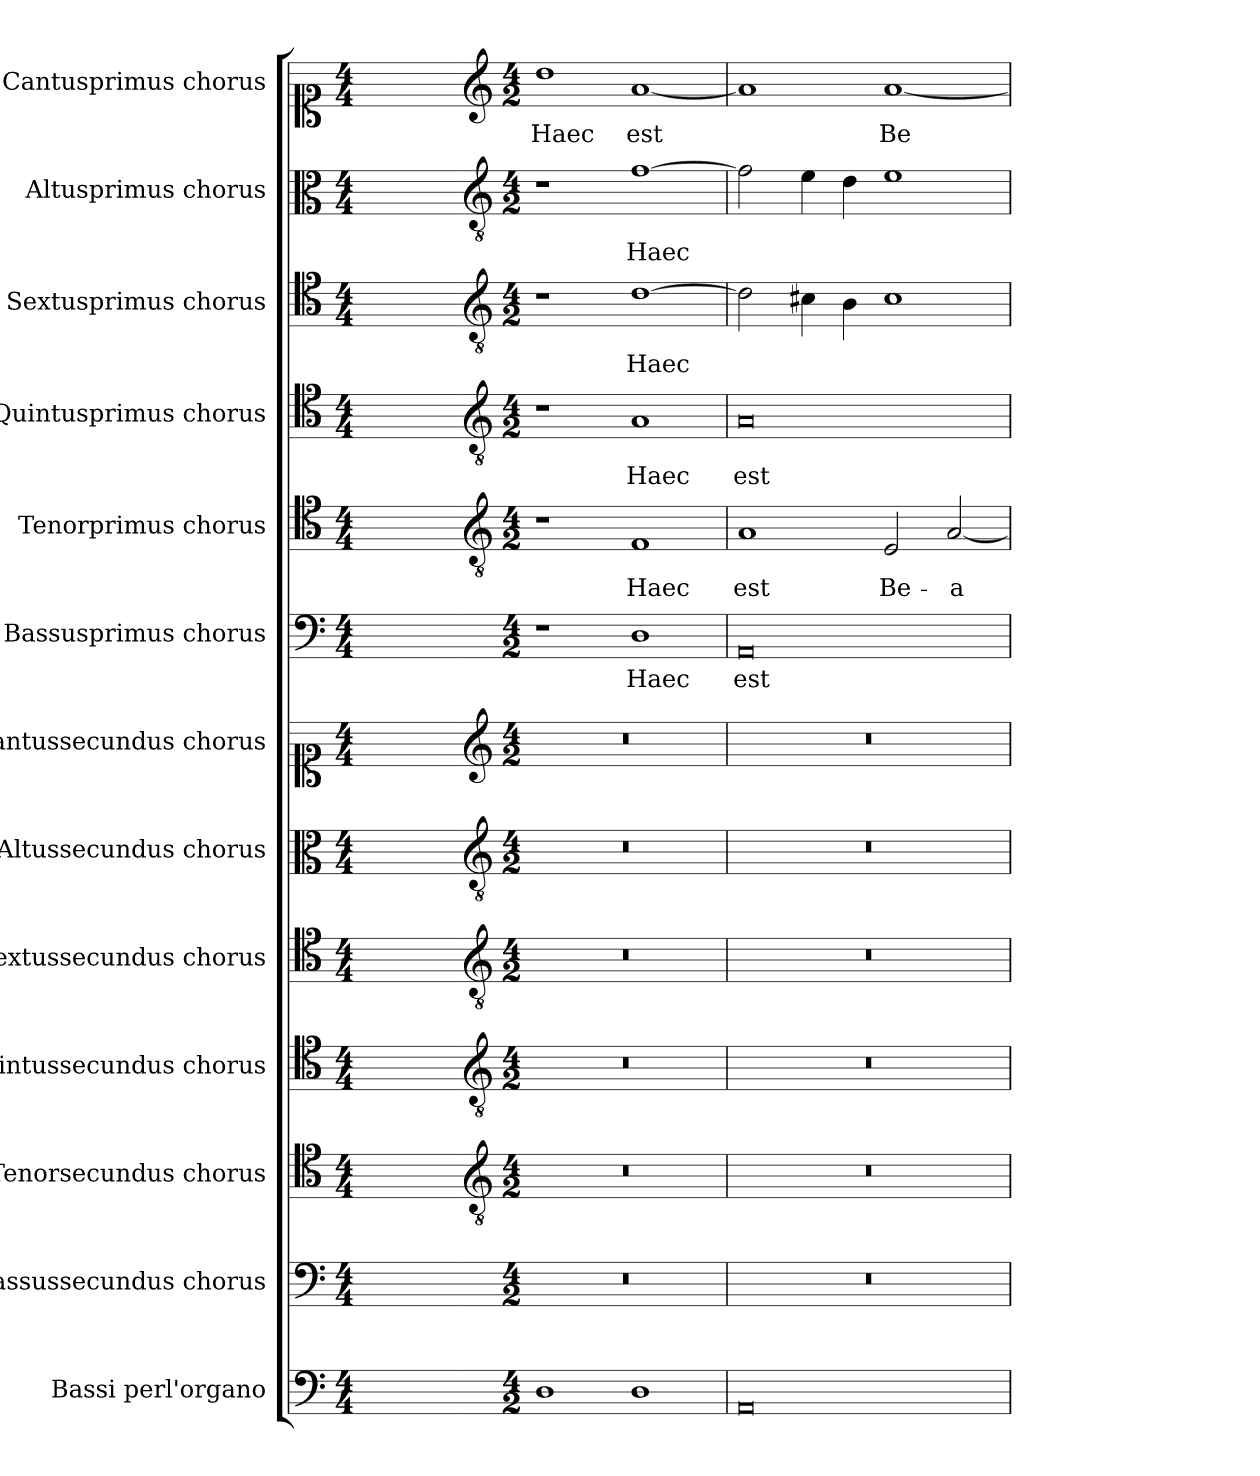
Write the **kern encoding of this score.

**kern	**kern	**kern	**kern	**kern	**kern	**kern	**kern	**text	**kern	**text	**kern	**text	**kern	**text	**kern	**text	**kern	**text
*part13	*part12	*part11	*part10	*part9	*part8	*part7	*part6	*part6	*part5	*part5	*part4	*part4	*part3	*part3	*part2	*part2	*part1	*part1
*staff13	*staff12	*staff11	*staff10	*staff9	*staff8	*staff7	*staff6	*staff6	*staff5	*staff5	*staff4	*staff4	*staff3	*staff3	*staff2	*staff2	*staff1	*staff1
*I"Bassi perl'organo	*I"Bassussecundus chorus	*I"Tenorsecundus chorus	*I"Quintussecundus chorus	*I"Sextussecundus chorus	*I"Altussecundus chorus	*I"Cantussecundus chorus	*I"Bassusprimus chorus	*	*I"Tenorprimus chorus	*	*I"Quintusprimus chorus	*	*I"Sextusprimus chorus	*	*I"Altusprimus chorus	*	*I"Cantusprimus chorus	*
*	*I'B.	*I'T.	*	*	*I'A.	*I'C.	*I'B.	*	*I'T.	*	*	*	*	*	*I'A.	*	*I'C.	*
*clefF4	*clefF4	*clefC4	*clefC4	*clefC4	*clefC3	*clefC1	*clefF4	*	*clefC4	*	*clefC4	*	*clefC4	*	*clefC3	*	*clefC1	*
*	*	*ITrd7c12	*ITrd7c12	*ITrd7c12	*ITrd7c12	*	*	*	*ITrd7c12	*	*ITrd7c12	*	*ITrd7c12	*	*ITrd7c12	*	*	*
*k[]	*k[]	*k[]	*k[]	*k[]	*k[]	*k[]	*k[]	*	*k[]	*	*k[]	*	*k[]	*	*k[]	*	*k[]	*
*C:	*C:	*C:	*C:	*C:	*C:	*C:	*C:	*	*C:	*	*C:	*	*C:	*	*C:	*	*C:	*
*M4/4	*M4/4	*M4/4	*M4/4	*M4/4	*M4/4	*M4/4	*M4/4	*	*M4/4	*	*M4/4	*	*M4/4	*	*M4/4	*	*M4/4	*
=1	=1	=1	=1	=1	=1	=1	=1	=1	=1	=1	=1	=1	=1	=1	=1	=1	=1	=1
1ryy	1ryy	1ryy	1ryy	1ryy	1ryy	1ryy	1ryy	.	1ryy	.	1ryy	.	1ryy	.	1ryy	.	1ryy	.
=2-	=2-	=2-	=2-	=2-	=2-	=2-	=2-	=2-	=2-	=2-	=2-	=2-	=2-	=2-	=2-	=2-	=2-	=2-
*	*	*clefGv2	*clefGv2	*clefGv2	*clefGv2	*clefG2	*	*	*clefGv2	*	*clefGv2	*	*clefGv2	*	*clefGv2	*	*clefG2	*
*M4/2	*M4/2	*M4/2	*M4/2	*M4/2	*M4/2	*M4/2	*M4/2	*	*M4/2	*	*M4/2	*	*M4/2	*	*M4/2	*	*M4/2	*
!	!LO:N:vis=1	!LO:N:vis=1	!LO:N:vis=1	!LO:N:vis=1	!LO:N:vis=1	!LO:N:vis=1	!	!	!	!	!	!	!	!	!	!	!	!LO:LY:b
1D	0r	0r	0r	0r	0r	0r	1r	.	1r	.	1r	.	1r	.	1r	.	1dd	Haec
!	!	!	!	!	!	!	!	!LO:LY:b	!	!LO:LY:b	!	!LO:LY:b	!	!LO:LY:b	!	!LO:LY:b	!	!LO:LY:b
1D	.	.	.	.	.	.	1D	Haec	1FF	Haec	1AA	Haec	[>1D	Haec	[>1F	Haec	[<1a	est
=3	=3	=3	=3	=3	=3	=3	=3	=3	=3	=3	=3	=3	=3	=3	=3	=3	=3	=3
!	!LO:N:vis=1	!LO:N:vis=1	!LO:N:vis=1	!LO:N:vis=1	!LO:N:vis=1	!LO:N:vis=1	!	!LO:LY:b	!	!LO:LY:b	!	!LO:LY:b	!	!	!	!	!	!
0AA	0r	0r	0r	0r	0r	0r	0AA	est	1AA	est	0AA	est	2D\]	.	2F\]	.	1a]	.
.	.	.	.	.	.	.	.	.	.	.	.	.	4C#X\	.	4E\	.	.	.
.	.	.	.	.	.	.	.	.	.	.	.	.	4BB\	.	4D\	.	.	.
!	!	!	!	!	!	!	!	!	!	!LO:LY:b	!	!	!	!	!	!	!	!LO:LY:b
.	.	.	.	.	.	.	.	.	2EE/	Be-	.	.	1C#	.	1E	.	[<1a	Be-
!	!	!	!	!	!	!	!	!	!	!LO:LY:b	!	!	!	!	!	!	!	!
.	.	.	.	.	.	.	.	.	[<2AA/	-a-	.	.	.	.	.	.	.	.
=	=	=	=	=	=	=	=	=	=	=	=	=	=	=	=	=	=	=
*-	*-	*-	*-	*-	*-	*-	*-	*-	*-	*-	*-	*-	*-	*-	*-	*-	*-	*-
